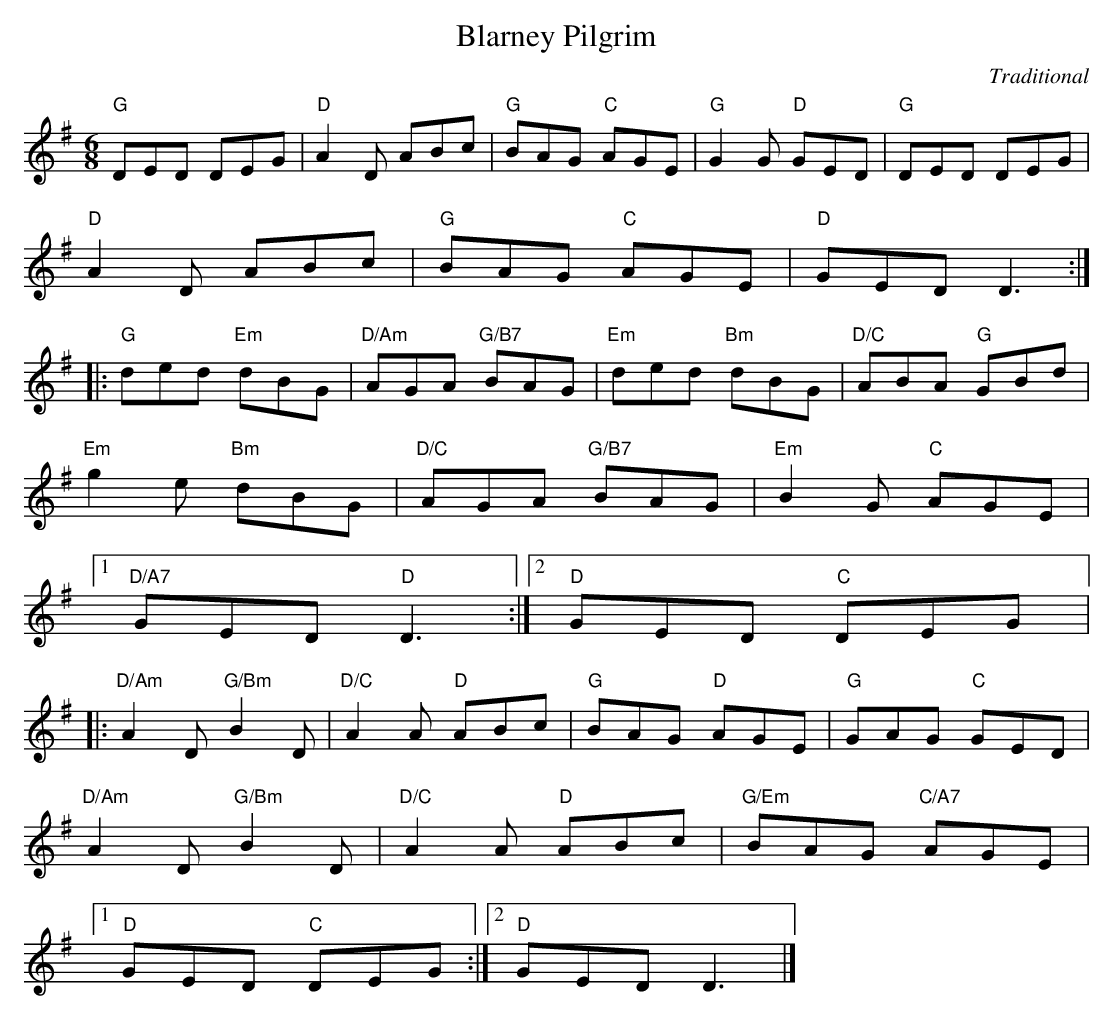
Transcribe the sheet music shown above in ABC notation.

X:1
T:Blarney Pilgrim
M:6/8
L:1/8
C:Traditional
K:G
"G"DED DEG | "D"A2 D ABc | "G"BAG "C"AGE | "G"G2 G "D"GED | "G"DED DEG |
"D"A2 D ABc | "G"BAG "C"AGE | "D"GED D3 ::
"G"ded "Em"dBG | "D/Am"AGA "G/B7"BAG | "Em"ded "Bm"dBG | "D/C"ABA "G"GBd |
"Em"g2 e "Bm"dBG | "D/C"AGA "G/B7"BAG | "Em"B2 G "C"AGE |
[1 "D/A7"GED "D"D3 :| [2 "D"GED "C"DEG |:
"D/Am"A2 D "G/Bm"B2 D | "D/C"A2 A "D"ABc | "G"BAG "D"AGE | "G"GAG "C"GED |
"D/Am"A2 D "G/Bm"B2 D | "D/C"A2 A "D"ABc | "G/Em"BAG "C/A7"AGE |
[1 "D"GED "C"DEG :| [2 "D"GED D3 |]
